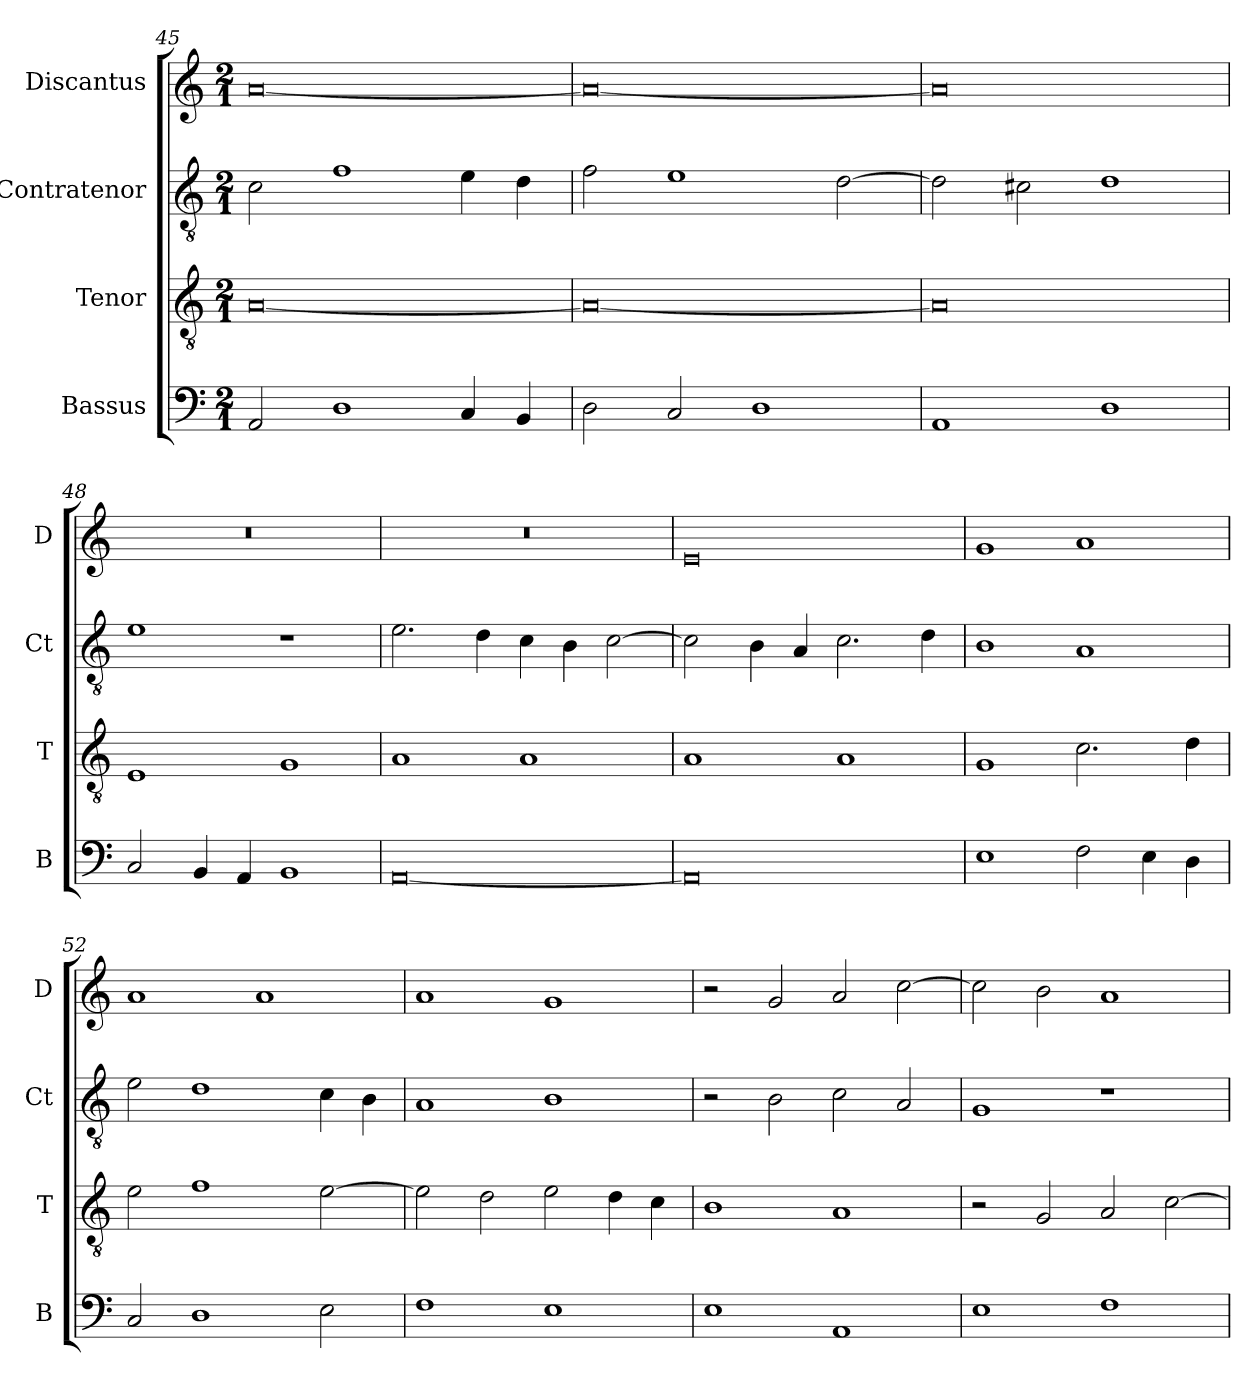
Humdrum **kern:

**kern	**kern	**kern	**kern
*part4	*part3	*part2	*part1
*staff4	*staff3	*staff2	*staff1
*I"Bassus	*I"Tenor	*I"Contratenor	*I"Discantus
*I'B	*I'T	*I'Ct	*I'D
*clefF4	*clefGv2	*clefGv2	*clefG2
*k[]	*k[]	*k[]	*k[]
*M2/1	*M2/1	*M2/1	*M2/1
=45	=45	=45	=45
2AA/	[0A	2c\	[0a
1D	.	1f	.
4C/	.	4e\	.
4BB/	.	4d\	.
=46	=46	=46	=46
2D\	0A_	2f\	0a_
2C/	.	1e	.
1D	.	.	.
.	.	[2d\	.
=47	=47	=47	=47
1AA	0A]	2d\]	0a]
.	.	2c#X\	.
1D	.	1d	.
=48	=48	=48	=48
2C/	1E	1e	0r
4BB/	.	.	.
4AA/	.	.	.
1BB	1G	1r	.
=49	=49	=49	=49
[0AA	1A	2.e\	0r
.	.	4d\	.
.	1A	4c\	.
.	.	4B\	.
.	.	[2c\	.
=50	=50	=50	=50
0AA]	1A	2c\]	0e
.	.	4B\	.
.	.	4A/	.
.	1A	2.c\	.
.	.	4d\	.
=51	=51	=51	=51
1E	1G	1B	1g
2F\	2.c\	1A	1a
4E\	.	.	.
4D\	4d\	.	.
=52	=52	=52	=52
2C/	2e\	2e\	1a
1D	1f	1d	.
.	.	.	1a
2E\	[2e\	4c\	.
.	.	4B\	.
=53	=53	=53	=53
1F	2e\]	1A	1a
.	2d\	.	.
1E	2e\	1B	1g
.	4d\	.	.
.	4c\	.	.
=54	=54	=54	=54
1E	1B	2r	2r
.	.	2B\	2g/
1AA	1A	2c\	2a/
.	.	2A/	[2cc\
=55	=55	=55	=55
1E	2r	1G	2cc\]
.	2G/	.	2b\
1F	2A/	1r	1a
.	[2c\	.	.
=	=	=	=
*-	*-	*-	*-
